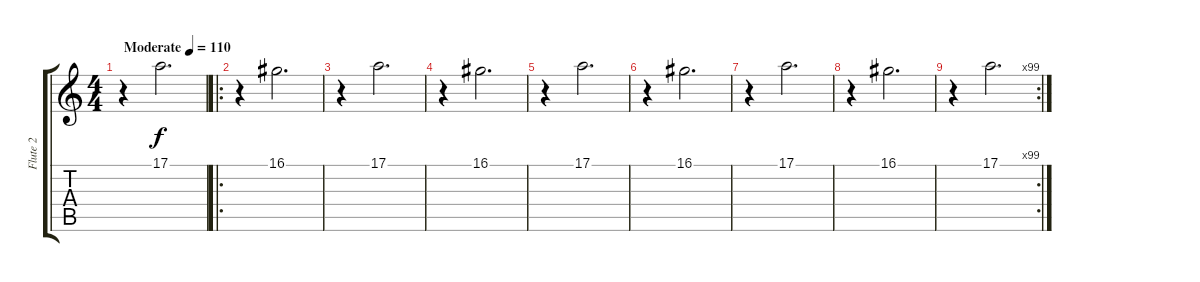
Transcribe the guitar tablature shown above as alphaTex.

\track ("Flute 2" "Flute 2") {instrument flute}
\staff {score tabs}
\tuning (E4 B3 G3 D3 A2 E2) {hide}
\ts (4 4)
\tempo (110 "Moderate")
\clef g2
\ks c
r.4{dy f instrument flute} 17.1.2{d} |
\ro
r.4 16.1.2{d} |
r.4 17.1.2{d} |
r.4 16.1.2{d} |
r.4 17.1.2{d} |
r.4 16.1.2{d} |
r.4 17.1.2{d} |
r.4 16.1.2{d} |
\rc 99
r.4 17.1.2{d}
